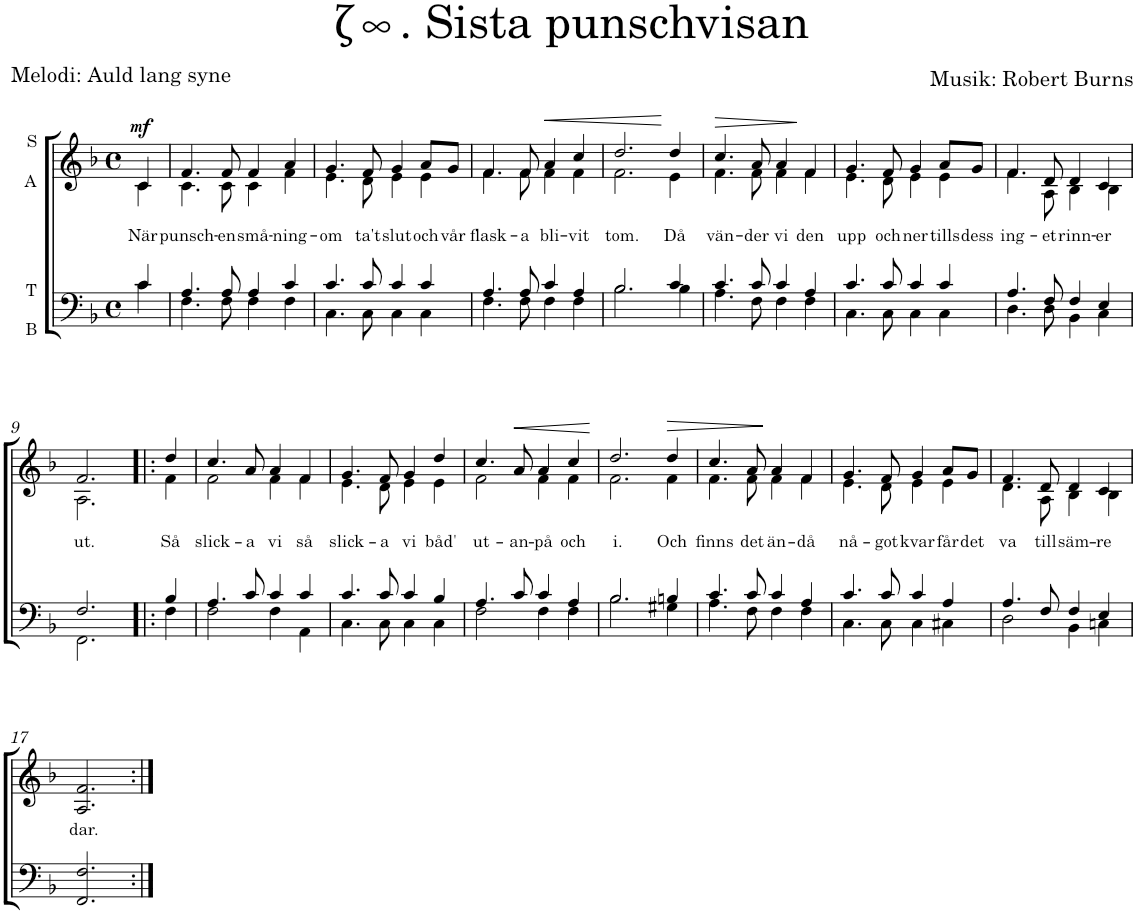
**kern	**kern	**text	**dynam
*part2	*part1	*part1	*part1
*staff2	*staff1	*staff1	*staff1
*I"T  B	*I"S  A	*	*
*clefF4	*clefG2	*	*
*k[b-]	*k[b-]	*	*
*M4/4	*M4/4	*	*
*met(c)	*met(c)	*	*
=1	=1	=1	=1
*^	*	*	*
!	!	!	!LO:LY:b	!LO:DY:a
*	*	*^	*	*
4c/	4c\	4c/	4c\	När	mf
=2	=2	=2	=2	=2	=2
!	!	!	!	!LO:LY:b	!
4.A/	4.F\	4.f/	4.c\	punsch-	.
!	!	!	!	!LO:LY:b	!
8A/	8F\	8f/	8c\	-en	.
!	!	!	!	!LO:LY:b	!
4A/	4F\	4f/	4c\	små-	.
!	!	!	!	!LO:LY:b	!
4c/	4F\	4a/	4f\	-ning-	.
=3	=3	=3	=3	=3	=3
!	!	!	!	!LO:LY:b	!
4.c/	4.C\	4.g/	4.e\	-om	.
!	!	!	!	!LO:LY:b	!
8c/	8C\	8f/	8d\	ta't	.
!	!	!	!	!LO:LY:b	!
4c/	4C\	4g/	4e\	slut	.
!	!	!	!	!LO:LY:b	!
4c/	4C\	8a/L	4e\	och	.
!	!	!	!	!LO:LY:b	!
.	.	8g/J	.	vår	.
=4	=4	=4	=4	=4	=4
!	!	!	!	!LO:LY:b	!
4.A/	4.F\	4.f/	4.f\	flask-	.
!	!	!	!	!LO:LY:b	!
8A/	8F\	8f/	8f\	a	.
!	!	!	!	!LO:LY:b	!LO:HP:b
4c/	4F\	4a/	4f\	bli-	<
!	!	!	!	!LO:LY:b	!
4A/	4F\	4cc/	4f\	-vit	.
=5	=5	=5	=5	=5	=5
!	!	!	!	!LO:LY:b	!
2.B-/	2.B-\	2.dd/	2.f\	tom.	.
!	!	!	!	!LO:LY:b	!
4c/	4B-\	4dd/	4e\	Då	[
=6	=6	=6	=6	=6	=6
!	!	!	!	!LO:LY:b	!LO:HP:b
4.c/	4.A\	4.cc/	4.f\	vän-	>
!	!	!	!	!LO:LY:b	!
8c/	8F\	8a/	8f\	-der	.
!	!	!	!	!LO:LY:b	!
4c/	4F\	4a/	4f\	vi	.
!	!	!	!	!LO:LY:b	!
4A/	4F\	4f/	4f\	den	]
=7	=7	=7	=7	=7	=7
!	!	!	!	!LO:LY:b	!
4.c/	4.C\	4.g/	4.e\	upp	.
!	!	!	!	!LO:LY:b	!
8c/	8C\	8f/	8d\	och	.
!	!	!	!	!LO:LY:b	!
4c/	4C\	4g/	4e\	ner	.
!	!	!	!	!LO:LY:b	!
4c/	4C\	8a/L	4e\	tills	.
!	!	!	!	!LO:LY:b	!
.	.	8g/J	.	dess	.
=8	=8	=8	=8	=8	=8
!	!	!	!	!LO:LY:b	!
4.A/	4.D\	4.f/	4.f\	ing-	.
!	!	!	!	!LO:LY:b	!
8F/	8D\	8d/	8A\	-et	.
!	!	!	!	!LO:LY:b	!
4F/	4BB-\	4d/	4B-\	rinn-	.
!	!	!	!	!LO:LY:b	!
4E/	4C\	4c/	4B-\	-er	.
!!LO:LB:g=z	!!
=9	=9	=9	=9	=9	=9
!	!	!	!	!LO:LY:b	!
2.F/	2.FF\	2.f/	2.A\	ut.	.
!	!	!	!	!LO:LY:b	!
4B-/	4F\	4dd/	4f\	Så	.
=10	=10	=10	=10	=10	=10
!	!	!	!	!LO:LY:b	!
4.A/	2F\	4.cc/	2f\	slick-	.
!	!	!	!	!LO:LY:b	!
8c/	.	8a/	.	-a	.
!	!	!	!	!LO:LY:b	!
4c/	4F\	4a/	4f\	vi	.
!	!	!	!	!LO:LY:b	!
4c/	4AA\	4f/	4f\	så	.
=11	=11	=11	=11	=11	=11
!	!	!	!	!LO:LY:b	!
4.c/	4.C\	4.g/	4.e\	slick-	.
!	!	!	!	!LO:LY:b	!
8c/	8C\	8f/	8d\	-a	.
!	!	!	!	!LO:LY:b	!
4c/	4C\	4g/	4e\	vi	.
!	!	!	!	!LO:LY:b	!
4B-/	4C\	4dd/	4e\	båd'	.
=12	=12	=12	=12	=12	=12
!	!	!	!	!LO:LY:b	!
4.A/	2F\	4.cc/	2f\	ut-	.
!	!	!	!	!LO:LY:b	!LO:HP:b
8c/	.	8a/	.	-an-	<
!	!	!	!	!LO:LY:b	!
4c/	4F\	4a/	4f\	-på	.
!	!	!	!	!LO:LY:b	!
4A/	4F\	4cc/	4f\	och	.
*v	*v	*	*	*	*
*	*v	*v	*	*
.	.	.	[
=13	=13	=13	=13
*^	*	*	*
!	!	!	!LO:LY:b	!
*	*	*^	*	*
2.B-/	2.B-\	2.dd/	2.f\	i.	.
!	!	!	!	!LO:LY:b	!LO:HP:b
4Bn/	4G#X\	4dd/	4f\	Och	>
=14	=14	=14	=14	=14	=14
!	!	!	!	!LO:LY:b	!
4.c/	4.A\	4.cc/	4.f\	finns	.
!	!	!	!	!LO:LY:b	!
8c/	8F\	8a/	8f\	det	.
!	!	!	!	!LO:LY:b	!
4c/	4F\	4a/	4f\	än-	]
!	!	!	!	!LO:LY:b	!
4A/	4F\	4f/	4f\	-då	.
=15	=15	=15	=15	=15	=15
!	!	!	!	!LO:LY:b	!
4.c/	4.C\	4.g/	4.e\	nå-	.
!	!	!	!	!LO:LY:b	!
8c/	8C\	8f/	8d\	-got	.
!	!	!	!	!LO:LY:b	!
4c/	4C\	4g/	4e\	kvar	.
!	!	!	!	!LO:LY:b	!
4A/	4C#X\	8a/L	4e\	får	.
!	!	!	!	!LO:LY:b	!
.	.	8g/J	.	det	.
=16	=16	=16	=16	=16	=16
!	!	!	!	!LO:LY:b	!
4.A/	2D\	4.f/	4.d\	va	.
!	!	!	!	!LO:LY:b	!
8F/	.	8d/	8A\	till	.
!	!	!	!	!LO:LY:b	!
4F/	4BB-\	4d/	4B-\	säm-	.
!	!	!	!	!LO:LY:b	!
4E/	4Cn\	4c/	4B-\	-re	.
!!LO:LB:g=z
=17	=17	=17	=17	=17	=17
!	!	!	!	!LO:LY:b	!
*v	*v	*	*	*	*
*	*v	*v	*	*
2.FF/ 2.F/	2.A/ 2.f/	dar.	.
=:|!	=:|!	=:|!	=:|!
*-	*-	*-	*-
